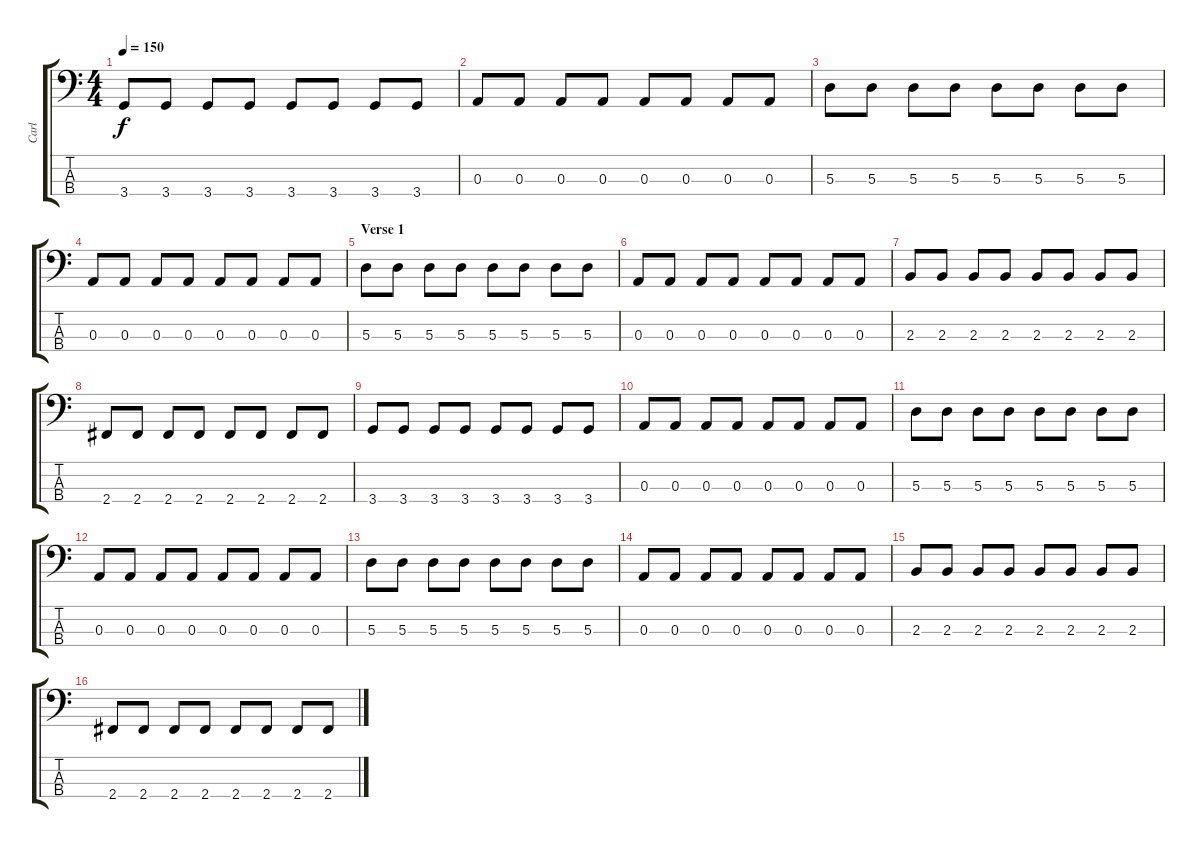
\track ("Carl" "Carl") {instrument electricbasspick}
\staff {score tabs}
\tuning (G2 D2 A1 E1) {hide}
\ts (4 4)
\tempo 150
\clef f4
\ks c
3.4.8{dy f} 3.4.8 3.4.8 3.4.8 3.4.8 3.4.8 3.4.8 3.4.8 |
0.3.8 0.3.8 0.3.8 0.3.8 0.3.8 0.3.8 0.3.8 0.3.8 |
5.3.8 5.3.8 5.3.8 5.3.8 5.3.8 5.3.8 5.3.8 5.3.8 |
0.3.8 0.3.8 0.3.8 0.3.8 0.3.8 0.3.8 0.3.8 0.3.8 |
\section ("" "Verse 1")
5.3.8 5.3.8 5.3.8 5.3.8 5.3.8 5.3.8 5.3.8 5.3.8 |
0.3.8 0.3.8 0.3.8 0.3.8 0.3.8 0.3.8 0.3.8 0.3.8 |
2.3.8 2.3.8 2.3.8 2.3.8 2.3.8 2.3.8 2.3.8 2.3.8 |
2.4.8 2.4.8 2.4.8 2.4.8 2.4.8 2.4.8 2.4.8 2.4.8 |
3.4.8 3.4.8 3.4.8 3.4.8 3.4.8 3.4.8 3.4.8 3.4.8 |
0.3.8 0.3.8 0.3.8 0.3.8 0.3.8 0.3.8 0.3.8 0.3.8 |
5.3.8 5.3.8 5.3.8 5.3.8 5.3.8 5.3.8 5.3.8 5.3.8 |
0.3.8 0.3.8 0.3.8 0.3.8 0.3.8 0.3.8 0.3.8 0.3.8 |
5.3.8 5.3.8 5.3.8 5.3.8 5.3.8 5.3.8 5.3.8 5.3.8 |
0.3.8 0.3.8 0.3.8 0.3.8 0.3.8 0.3.8 0.3.8 0.3.8 |
2.3.8 2.3.8 2.3.8 2.3.8 2.3.8 2.3.8 2.3.8 2.3.8 |
2.4.8 2.4.8 2.4.8 2.4.8 2.4.8 2.4.8 2.4.8 2.4.8
